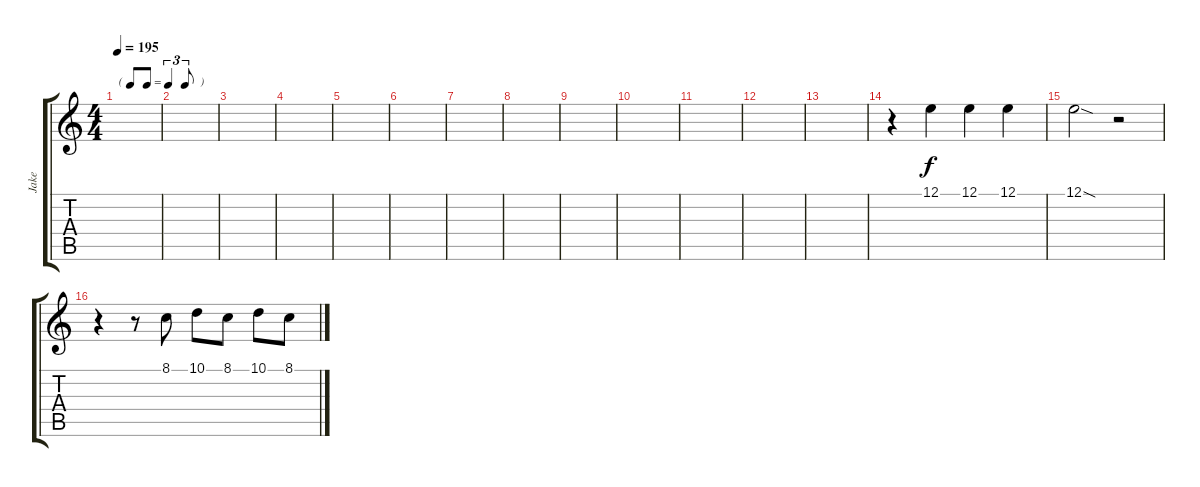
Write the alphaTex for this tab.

\track ("Jake" "Jake") {instrument oboe}
\staff {score tabs}
\tuning (E4 B3 G3 D3 A2 E2) {hide}
\ts (4 4)
\tf triplet8th
\tempo 195
\clef g2
\ks c
|
|
|
|
|
|
|
|
|
|
|
|
|
r.4 12.1.4 12.1.4 12.1.4 |
12.1{sod}.2 r.2 |
r.4 r.8 8.1.8 10.1.8 8.1.8 10.1.8 8.1.8
